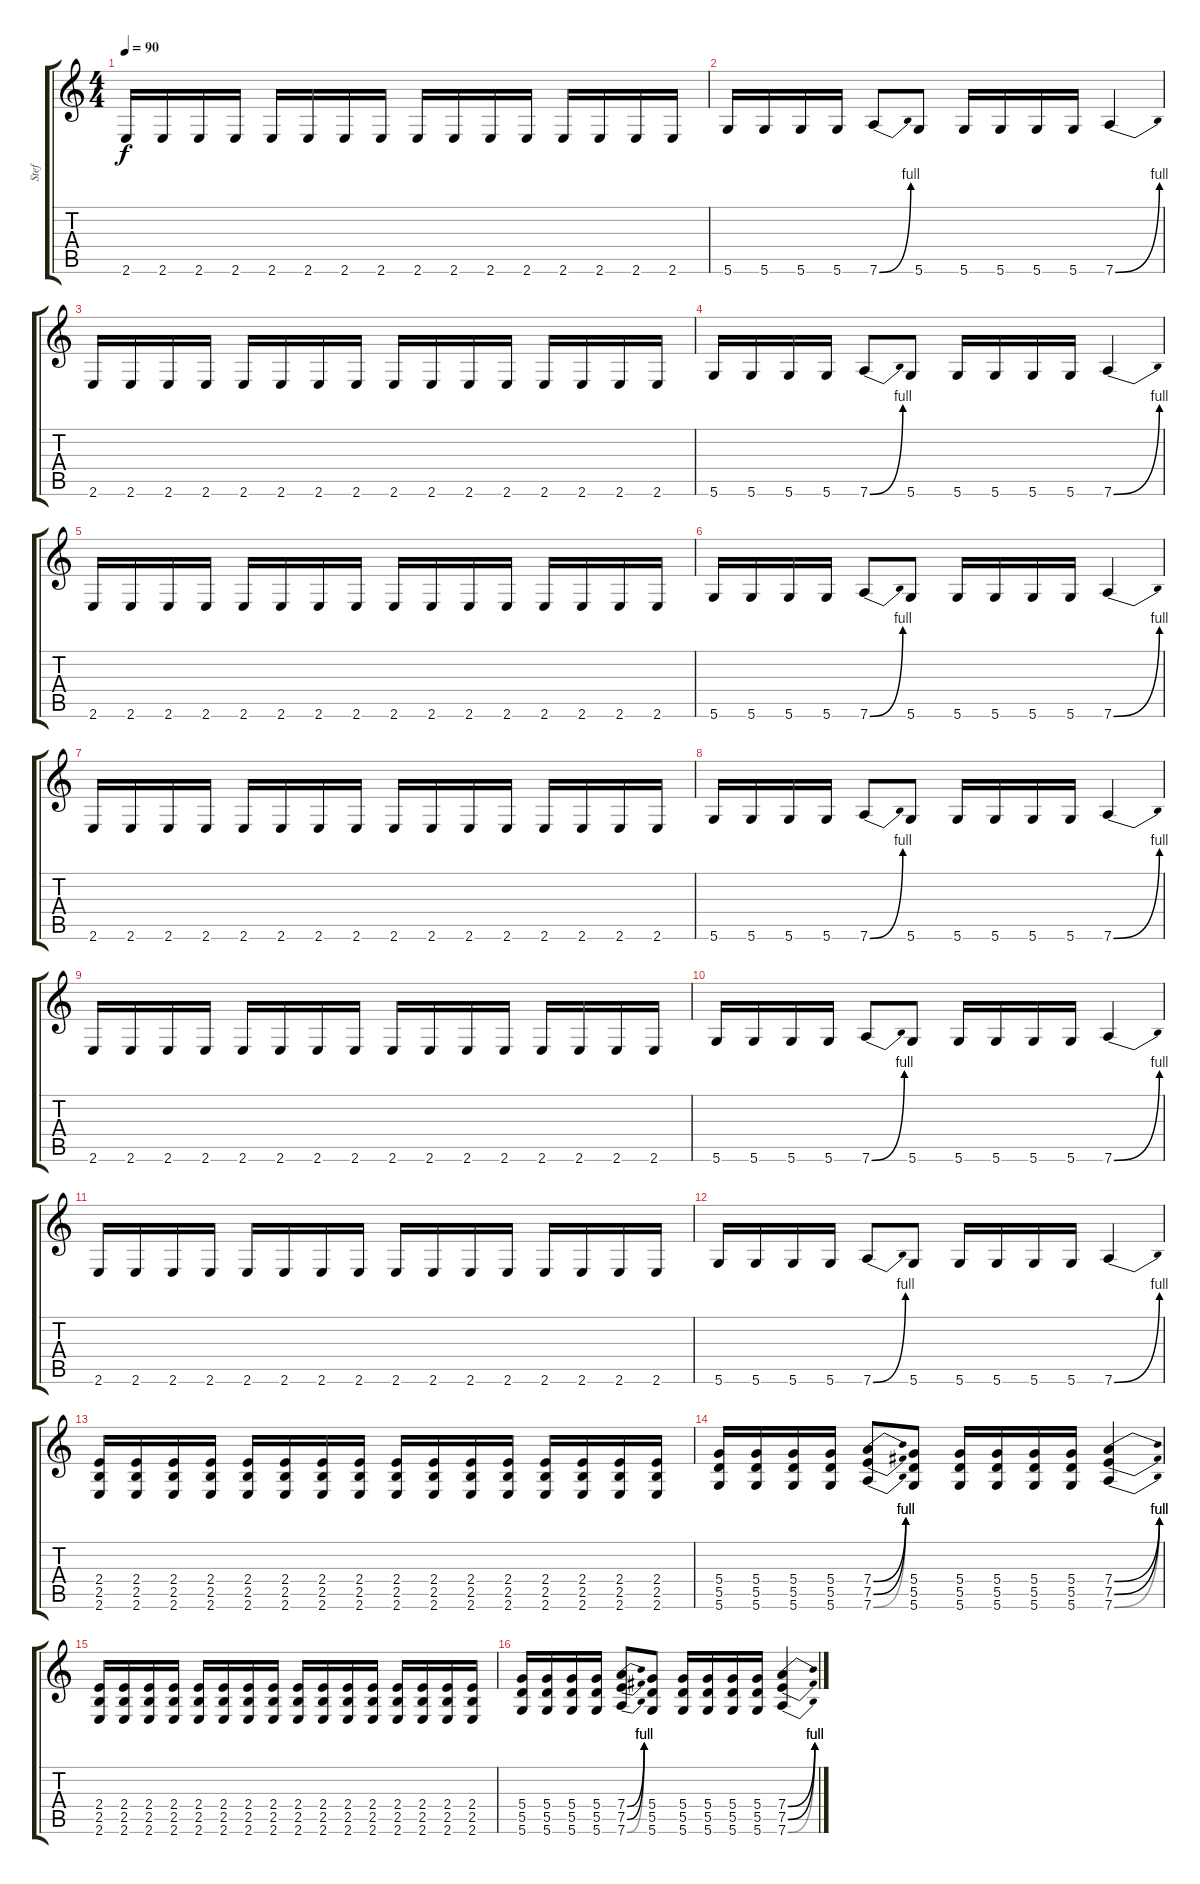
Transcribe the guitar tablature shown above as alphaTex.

\track ("Stef" "Stef") {instrument distortionguitar}
\staff {score tabs}
\tuning (E4 B3 G3 D3 A2 D2) {hide}
\ts (4 4)
\tempo 90
\clef g2
\ks c
2.6.16{dy f} 2.6.16 2.6.16 2.6.16 2.6.16 2.6.16 2.6.16 2.6.16 2.6.16 2.6.16 2.6.16 2.6.16 2.6.16 2.6.16 2.6.16 2.6.16 |
5.6.16 5.6.16 5.6.16 5.6.16 7.6{be (bend 0 0 60 4)}.8 5.6.8 5.6.16 5.6.16 5.6.16 5.6.16 7.6{be (bend 0 0 60 4)}.4 |
2.6.16 2.6.16 2.6.16 2.6.16 2.6.16 2.6.16 2.6.16 2.6.16 2.6.16 2.6.16 2.6.16 2.6.16 2.6.16 2.6.16 2.6.16 2.6.16 |
5.6.16 5.6.16 5.6.16 5.6.16 7.6{be (bend 0 0 60 4)}.8 5.6.8 5.6.16 5.6.16 5.6.16 5.6.16 7.6{be (bend 0 0 60 4)}.4 |
2.6.16 2.6.16 2.6.16 2.6.16 2.6.16 2.6.16 2.6.16 2.6.16 2.6.16 2.6.16 2.6.16 2.6.16 2.6.16 2.6.16 2.6.16 2.6.16 |
5.6.16 5.6.16 5.6.16 5.6.16 7.6{be (bend 0 0 60 4)}.8 5.6.8 5.6.16 5.6.16 5.6.16 5.6.16 7.6{be (bend 0 0 60 4)}.4 |
2.6.16 2.6.16 2.6.16 2.6.16 2.6.16 2.6.16 2.6.16 2.6.16 2.6.16 2.6.16 2.6.16 2.6.16 2.6.16 2.6.16 2.6.16 2.6.16 |
5.6.16 5.6.16 5.6.16 5.6.16 7.6{be (bend 0 0 60 4)}.8 5.6.8 5.6.16 5.6.16 5.6.16 5.6.16 7.6{be (bend 0 0 60 4)}.4 |
2.6.16 2.6.16 2.6.16 2.6.16 2.6.16 2.6.16 2.6.16 2.6.16 2.6.16 2.6.16 2.6.16 2.6.16 2.6.16 2.6.16 2.6.16 2.6.16 |
5.6.16 5.6.16 5.6.16 5.6.16 7.6{be (bend 0 0 60 4)}.8 5.6.8 5.6.16 5.6.16 5.6.16 5.6.16 7.6{be (bend 0 0 60 4)}.4 |
2.6.16 2.6.16 2.6.16 2.6.16 2.6.16 2.6.16 2.6.16 2.6.16 2.6.16 2.6.16 2.6.16 2.6.16 2.6.16 2.6.16 2.6.16 2.6.16 |
5.6.16 5.6.16 5.6.16 5.6.16 7.6{be (bend 0 0 60 4)}.8 5.6.8 5.6.16 5.6.16 5.6.16 5.6.16 7.6{be (bend 0 0 60 4)}.4 |
(2.4 2.5 2.6).16{volume 13 balance 16 instrument distortionguitar} (2.4 2.5 2.6).16 (2.4 2.5 2.6).16 (2.4 2.5 2.6).16 (2.4 2.5 2.6).16 (2.4 2.5 2.6).16 (2.4 2.5 2.6).16 (2.4 2.5 2.6).16 (2.4 2.5 2.6).16 (2.4 2.5 2.6).16 (2.4 2.5 2.6).16 (2.4 2.5 2.6).16 (2.4 2.5 2.6).16 (2.4 2.5 2.6).16 (2.4 2.5 2.6).16 (2.4 2.5 2.6).16 |
(5.4 5.5 5.6).16 (5.4 5.5 5.6).16 (5.4 5.5 5.6).16 (5.4 5.5 5.6).16 (7.4{be (bend 0 0 60 4)} 7.5{be (bend 0 0 60 4)} 7.6{be (bend 0 0 60 4)}).8 (5.4 5.5 5.6).8 (5.4 5.5 5.6).16 (5.4 5.5 5.6).16 (5.4 5.5 5.6).16 (5.4 5.5 5.6).16 (7.4{be (bend 0 0 60 4)} 7.5{be (bend 0 0 60 4)} 7.6{be (bend 0 0 60 4)}).4 |
(2.4 2.5 2.6).16{volume 13 balance 16 instrument distortionguitar} (2.4 2.5 2.6).16 (2.4 2.5 2.6).16 (2.4 2.5 2.6).16 (2.4 2.5 2.6).16 (2.4 2.5 2.6).16 (2.4 2.5 2.6).16 (2.4 2.5 2.6).16 (2.4 2.5 2.6).16 (2.4 2.5 2.6).16 (2.4 2.5 2.6).16 (2.4 2.5 2.6).16 (2.4 2.5 2.6).16 (2.4 2.5 2.6).16 (2.4 2.5 2.6).16 (2.4 2.5 2.6).16 |
(5.4 5.5 5.6).16 (5.4 5.5 5.6).16 (5.4 5.5 5.6).16 (5.4 5.5 5.6).16 (7.4{be (bend 0 0 60 4)} 7.5{be (bend 0 0 60 4)} 7.6{be (bend 0 0 60 4)}).8 (5.4 5.5 5.6).8 (5.4 5.5 5.6).16 (5.4 5.5 5.6).16 (5.4 5.5 5.6).16 (5.4 5.5 5.6).16 (7.4{be (bend 0 0 60 4)} 7.5{be (bend 0 0 60 4)} 7.6{be (bend 0 0 60 4)}).4
